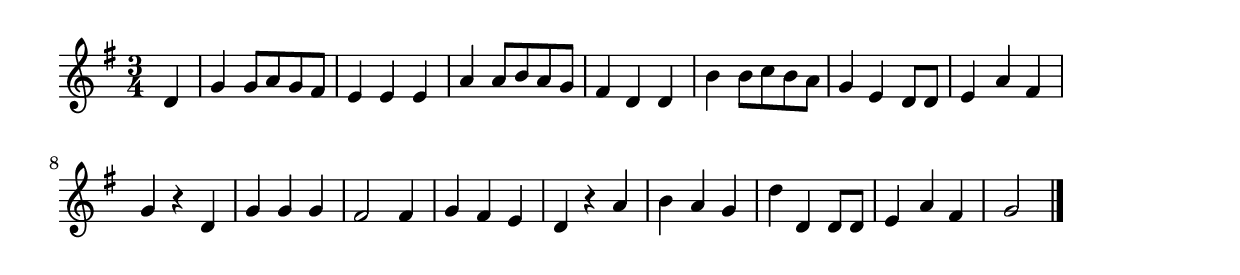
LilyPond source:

\version "2.18.2"

% おめでとうクリスマス(We Wish You a Merry Christmas)
% \index{おめでとう@おめでとうクリスマス(We Wish You a Merry Christmas)}
% \index{くりすます@おめでとうクリスマス(We Wish You a Merry Christmas)}

\score {

\layout {
line-width = #170
indent = 0\mm
}

\relative c' {
\key g \major
\time 3/4
\numericTimeSignature
\partial 4

d |
g g8 a g fis |
e4 e e |
a a8 b a g |
fis4 d d |
b' b8 c b a |
g4 e d8 d |
e4 a fis |
g r d |
g g g |
fis2 fis4 |
g fis e |
d r a' |
b a g |
d' d, d8 d |
e4 a fis |
g2 



\bar "|."
}

\midi {}

}